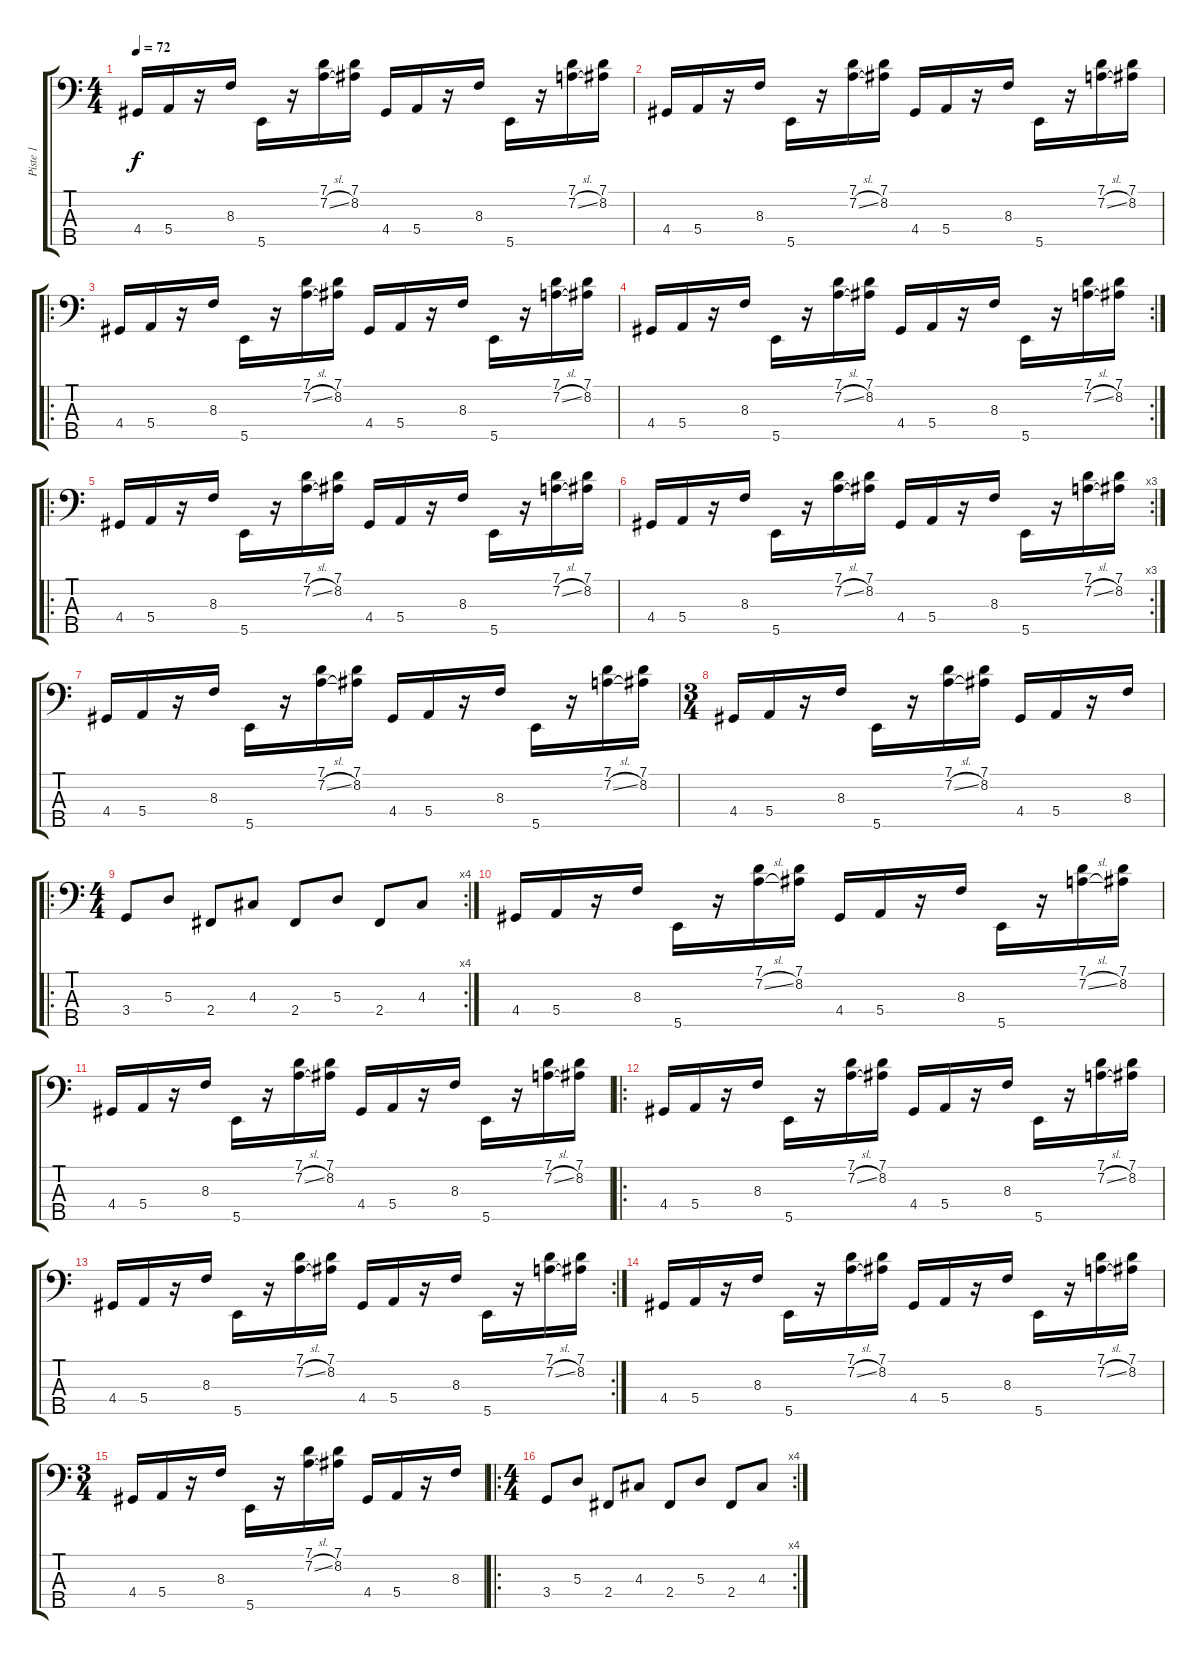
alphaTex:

\track ("Piste 1" "Piste 1") {instrument electricbassfinger}
\staff {score tabs}
\tuning (G2 D2 A1 E1 B0) {hide}
\ts (4 4)
\tempo 72
\clef f4
\ks c
4.4.16{dy f instrument electricbassfinger} 5.4.16 r.16 8.3.16 5.5.16 r.16 (7.1 7.2{sl}).16 (7.1 8.2).16 4.4.16 5.4.16 r.16 8.3.16 5.5.16 r.16 (7.1 7.2{sl}).16 (7.1 8.2).16 |
4.4.16 5.4.16 r.16 8.3.16 5.5.16 r.16 (7.1 7.2{sl}).16 (7.1 8.2).16 4.4.16 5.4.16 r.16 8.3.16 5.5.16 r.16 (7.1 7.2{sl}).16 (7.1 8.2).16 |
\ro
4.4.16 5.4.16 r.16 8.3.16 5.5.16 r.16 (7.1 7.2{sl}).16 (7.1 8.2).16 4.4.16 5.4.16 r.16 8.3.16 5.5.16 r.16 (7.1 7.2{sl}).16 (7.1 8.2).16 |
\rc 2
4.4.16 5.4.16 r.16 8.3.16 5.5.16 r.16 (7.1 7.2{sl}).16 (7.1 8.2).16 4.4.16 5.4.16 r.16 8.3.16 5.5.16 r.16 (7.1 7.2{sl}).16 (7.1 8.2).16 |
\ro
4.4.16 5.4.16 r.16 8.3.16 5.5.16 r.16 (7.1 7.2{sl}).16 (7.1 8.2).16 4.4.16 5.4.16 r.16 8.3.16 5.5.16 r.16 (7.1 7.2{sl}).16 (7.1 8.2).16 |
\rc 3
4.4.16 5.4.16 r.16 8.3.16 5.5.16 r.16 (7.1 7.2{sl}).16 (7.1 8.2).16 4.4.16 5.4.16 r.16 8.3.16 5.5.16 r.16 (7.1 7.2{sl}).16 (7.1 8.2).16 |
4.4.16 5.4.16 r.16 8.3.16 5.5.16 r.16 (7.1 7.2{sl}).16 (7.1 8.2).16 4.4.16 5.4.16 r.16 8.3.16 5.5.16 r.16 (7.1 7.2{sl}).16 (7.1 8.2).16 |
\ts (3 4)
4.4.16 5.4.16 r.16 8.3.16 5.5.16 r.16 (7.1 7.2{sl}).16 (7.1 8.2).16 4.4.16 5.4.16 r.16 8.3.16 |
\ro
\rc 4
\ts (4 4)
3.4.8 5.3.8 2.4.8 4.3.8 2.4.8 5.3.8 2.4.8 4.3.8 |
4.4.16 5.4.16 r.16 8.3.16 5.5.16 r.16 (7.1 7.2{sl}).16 (7.1 8.2).16 4.4.16 5.4.16 r.16 8.3.16 5.5.16 r.16 (7.1 7.2{sl}).16 (7.1 8.2).16 |
4.4.16 5.4.16 r.16 8.3.16 5.5.16 r.16 (7.1 7.2{sl}).16 (7.1 8.2).16 4.4.16 5.4.16 r.16 8.3.16 5.5.16 r.16 (7.1 7.2{sl}).16 (7.1 8.2).16 |
\ro
4.4.16 5.4.16 r.16 8.3.16 5.5.16 r.16 (7.1 7.2{sl}).16 (7.1 8.2).16 4.4.16 5.4.16 r.16 8.3.16 5.5.16 r.16 (7.1 7.2{sl}).16 (7.1 8.2).16 |
\rc 2
4.4.16 5.4.16 r.16 8.3.16 5.5.16 r.16 (7.1 7.2{sl}).16 (7.1 8.2).16 4.4.16 5.4.16 r.16 8.3.16 5.5.16 r.16 (7.1 7.2{sl}).16 (7.1 8.2).16 |
4.4.16 5.4.16 r.16 8.3.16 5.5.16 r.16 (7.1 7.2{sl}).16 (7.1 8.2).16 4.4.16 5.4.16 r.16 8.3.16 5.5.16 r.16 (7.1 7.2{sl}).16 (7.1 8.2).16 |
\ts (3 4)
4.4.16 5.4.16 r.16 8.3.16 5.5.16 r.16 (7.1 7.2{sl}).16 (7.1 8.2).16 4.4.16 5.4.16 r.16 8.3.16 |
\ro
\rc 4
\ts (4 4)
3.4.8 5.3.8 2.4.8 4.3.8 2.4.8 5.3.8 2.4.8 4.3.8
